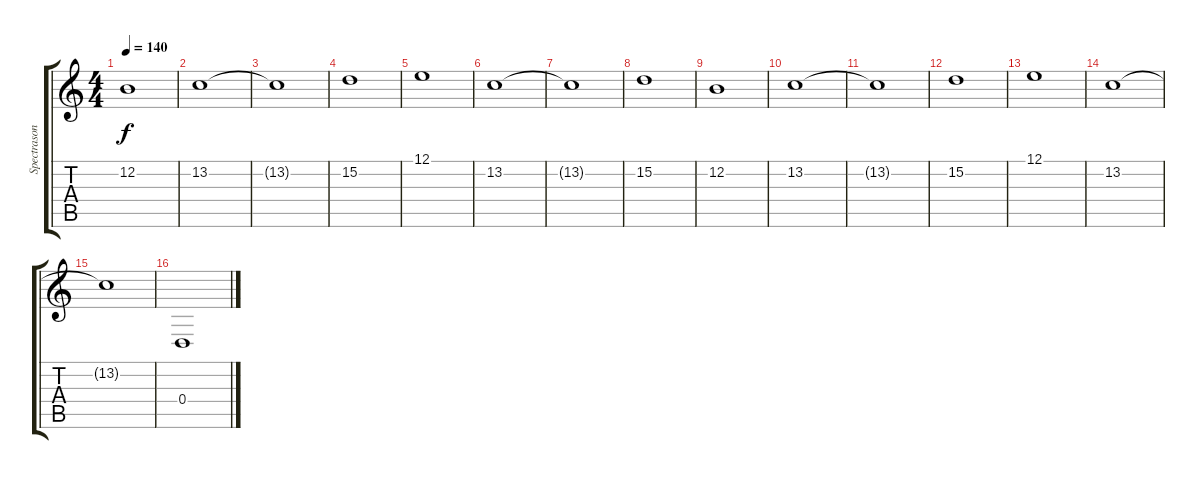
\track ("Spectrasonics Omnisphere" "Spectrason") {instrument choiraahs}
\staff {score tabs}
\tuning (E4 B3 G3 D3 A2 E2) {hide}
\ts (4 4)
\tempo 140
\clef g2
\ks c
12.2.1{dy f} |
13.2.1 |
13.2{t}.1 |
15.2.1 |
12.1.1 |
13.2.1 |
13.2{t}.1 |
15.2.1 |
12.2.1 |
13.2.1 |
13.2{t}.1 |
15.2.1 |
12.1.1 |
13.2.1 |
13.2{t}.1 |
0.4.1
